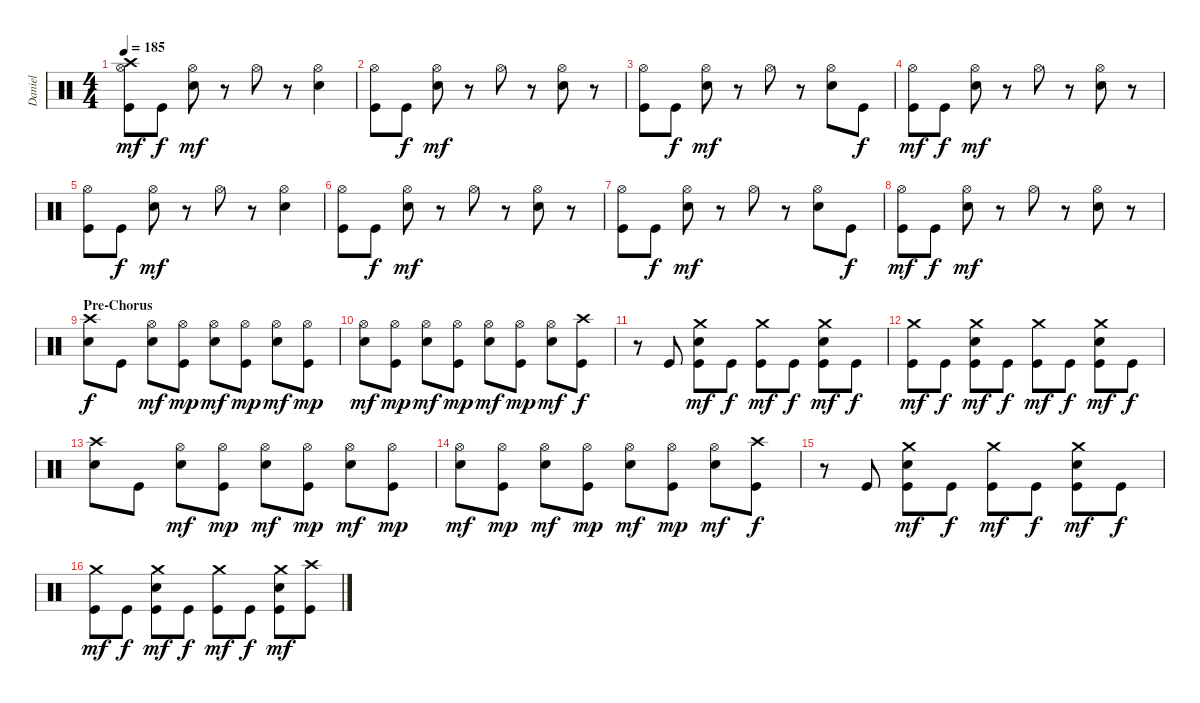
\track ("Daniel" "Daniel") {instrument percussion}
\staff {score}
\articulation defaults
\ts (4 4)
\tempo 185
\clef neutral
\ks c
("Kick (hit)" "Hi-Hat (open)" "Crash high (hit)").8{dy mf} "Kick (hit)".8{dy f} ("Electric Snare (hit)" "Hi-Hat (open)").8{dy mf} r.8 "Hi-Hat (open)".8 r.8 ("Electric Snare (hit)" "Hi-Hat (open)").4 |
("Kick (hit)" "Hi-Hat (open)").8 "Kick (hit)".8{dy f} ("Electric Snare (hit)" "Hi-Hat (open)").8{dy mf} r.8 "Hi-Hat (open)".8 r.8 ("Electric Snare (hit)" "Hi-Hat (open)").8 r.8 |
("Kick (hit)" "Hi-Hat (open)").8 "Kick (hit)".8{dy f} ("Electric Snare (hit)" "Hi-Hat (open)").8{dy mf} r.8 "Hi-Hat (open)".8 r.8 ("Electric Snare (hit)" "Hi-Hat (open)").8 "Kick (hit)".8{dy f} |
("Kick (hit)" "Hi-Hat (open)").8{dy mf} "Kick (hit)".8{dy f} ("Electric Snare (hit)" "Hi-Hat (open)").8{dy mf} r.8 "Hi-Hat (open)".8 r.8 ("Electric Snare (hit)" "Hi-Hat (open)").8 r.8 |
("Kick (hit)" "Hi-Hat (open)").8 "Kick (hit)".8{dy f} ("Electric Snare (hit)" "Hi-Hat (open)").8{dy mf} r.8 "Hi-Hat (open)".8 r.8 ("Electric Snare (hit)" "Hi-Hat (open)").4 |
("Kick (hit)" "Hi-Hat (open)").8 "Kick (hit)".8{dy f} ("Electric Snare (hit)" "Hi-Hat (open)").8{dy mf} r.8 "Hi-Hat (open)".8 r.8 ("Electric Snare (hit)" "Hi-Hat (open)").8 r.8 |
("Kick (hit)" "Hi-Hat (open)").8 "Kick (hit)".8{dy f} ("Electric Snare (hit)" "Hi-Hat (open)").8{dy mf} r.8 "Hi-Hat (open)".8 r.8 ("Electric Snare (hit)" "Hi-Hat (open)").8 "Kick (hit)".8{dy f} |
("Kick (hit)" "Hi-Hat (open)").8{dy mf} "Kick (hit)".8{dy f} ("Electric Snare (hit)" "Hi-Hat (open)").8{dy mf} r.8 "Hi-Hat (open)".8 r.8 ("Electric Snare (hit)" "Hi-Hat (open)").8 r.8 |
\section ("" "Pre-Chorus")
("Electric Snare (hit)" "Crash high (hit)").8{dy f} "Kick (hit)".8 ("Electric Snare (hit)" "Hi-Hat (open)").8{dy mf} ("Kick (hit)" "Hi-Hat (open)").8{dy mp} ("Electric Snare (hit)" "Hi-Hat (open)").8{dy mf} ("Kick (hit)" "Hi-Hat (open)").8{dy mp} ("Electric Snare (hit)" "Hi-Hat (open)").8{dy mf} ("Kick (hit)" "Hi-Hat (open)").8{dy mp} |
("Electric Snare (hit)" "Hi-Hat (open)").8{dy mf} ("Kick (hit)" "Hi-Hat (open)").8{dy mp} ("Electric Snare (hit)" "Hi-Hat (open)").8{dy mf} ("Kick (hit)" "Hi-Hat (open)").8{dy mp} ("Electric Snare (hit)" "Hi-Hat (open)").8{dy mf} ("Kick (hit)" "Hi-Hat (open)").8{dy mp} ("Electric Snare (hit)" "Hi-Hat (open)").8{dy mf} ("Kick (hit)" "Crash high (hit)").8{dy f} |
r.8 "Kick (hit)".8 ("Kick (hit)" "Electric Snare (hit)" "Crash medium (hit)").8{dy mf} "Kick (hit)".8{dy f} ("Kick (hit)" "Crash medium (hit)").8{dy mf} "Kick (hit)".8{dy f} ("Kick (hit)" "Electric Snare (hit)" "Crash medium (hit)").8{dy mf} "Kick (hit)".8{dy f} |
("Kick (hit)" "Crash medium (hit)").8{dy mf} "Kick (hit)".8{dy f} ("Kick (hit)" "Electric Snare (hit)" "Crash medium (hit)").8{dy mf} "Kick (hit)".8{dy f} ("Kick (hit)" "Crash medium (hit)").8{dy mf} "Kick (hit)".8{dy f} ("Kick (hit)" "Electric Snare (hit)" "Crash medium (hit)").8{dy mf} "Kick (hit)".8{dy f} |
("Electric Snare (hit)" "Crash high (hit)").8 "Kick (hit)".8 ("Electric Snare (hit)" "Hi-Hat (open)").8{dy mf} ("Kick (hit)" "Hi-Hat (open)").8{dy mp} ("Electric Snare (hit)" "Hi-Hat (open)").8{dy mf} ("Kick (hit)" "Hi-Hat (open)").8{dy mp} ("Electric Snare (hit)" "Hi-Hat (open)").8{dy mf} ("Kick (hit)" "Hi-Hat (open)").8{dy mp} |
("Electric Snare (hit)" "Hi-Hat (open)").8{dy mf} ("Kick (hit)" "Hi-Hat (open)").8{dy mp} ("Electric Snare (hit)" "Hi-Hat (open)").8{dy mf} ("Kick (hit)" "Hi-Hat (open)").8{dy mp} ("Electric Snare (hit)" "Hi-Hat (open)").8{dy mf} ("Kick (hit)" "Hi-Hat (open)").8{dy mp} ("Electric Snare (hit)" "Hi-Hat (open)").8{dy mf} ("Kick (hit)" "Crash high (hit)").8{dy f} |
r.8 "Kick (hit)".8 ("Kick (hit)" "Electric Snare (hit)" "Crash medium (hit)").8{dy mf} "Kick (hit)".8{dy f} ("Kick (hit)" "Crash medium (hit)").8{dy mf} "Kick (hit)".8{dy f} ("Kick (hit)" "Electric Snare (hit)" "Crash medium (hit)").8{dy mf} "Kick (hit)".8{dy f} |
("Kick (hit)" "Crash medium (hit)").8{dy mf} "Kick (hit)".8{dy f} ("Kick (hit)" "Electric Snare (hit)" "Crash medium (hit)").8{dy mf} "Kick (hit)".8{dy f} ("Kick (hit)" "Crash medium (hit)").8{dy mf} "Kick (hit)".8{dy f} ("Kick (hit)" "Electric Snare (hit)" "Crash medium (hit)").8{dy mf} ("Kick (hit)" "Crash high (hit)").8
